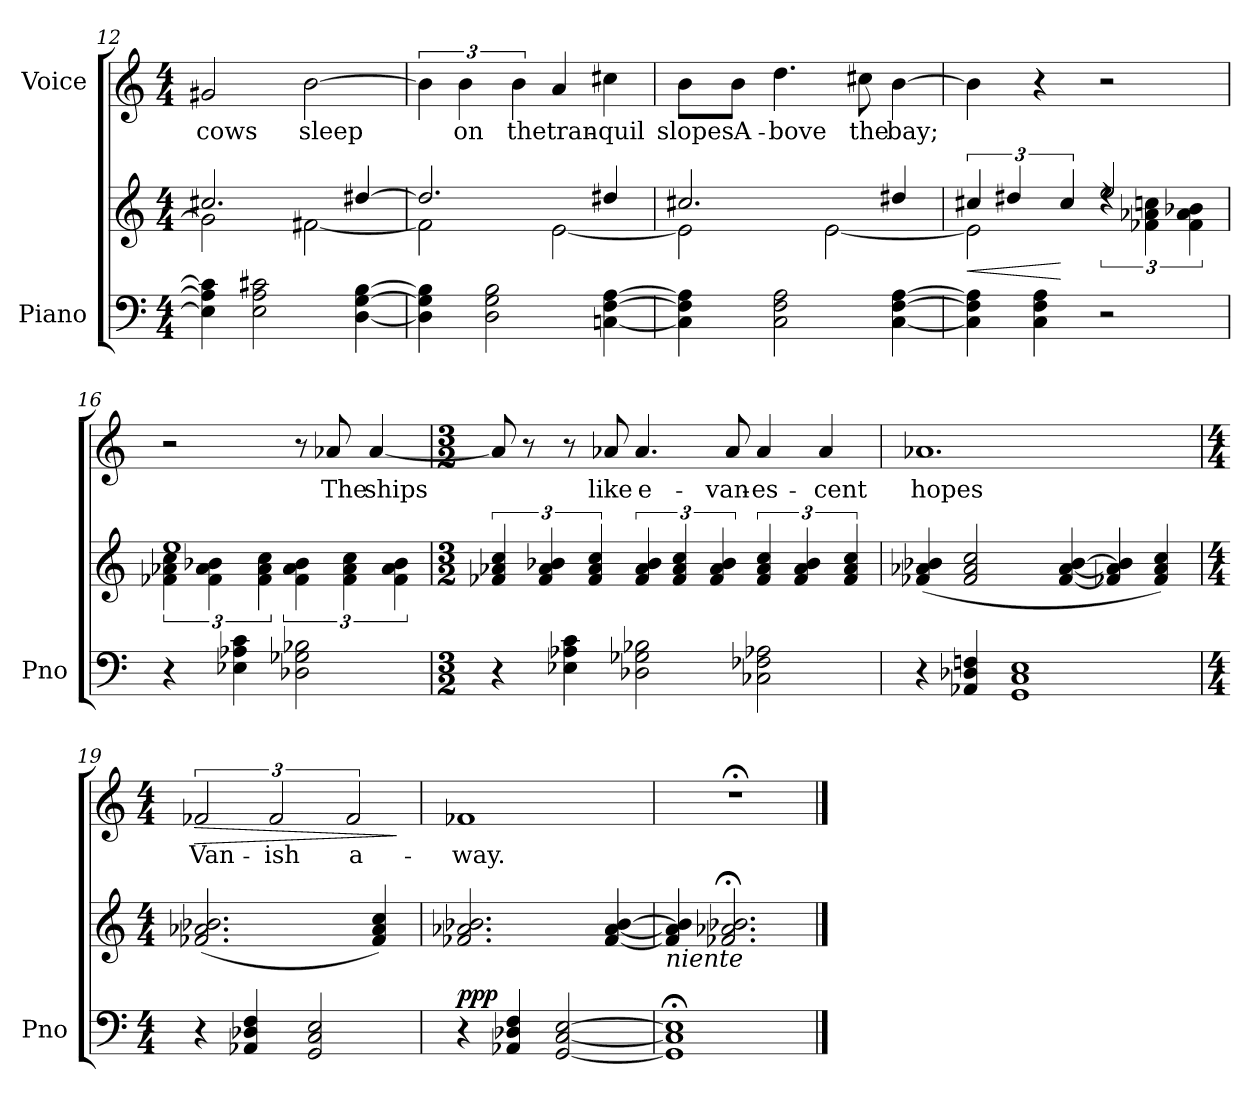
**kern	**kern	**dynam	**kern	**text	**dynam
*part2	*part2	*part2	*part1	*part1	*part1
*staff3	*staff2	*staff2/3	*staff1	*staff1	*staff1
*I"Piano	*	*	*I"Voice	*	*
*I'Pno	*	*	*	*	*
*clefF4	*clefG2	*	*clefG2	*	*
*k[]	*k[]	*	*k[]	*	*
*M4/4	*M4/4	*	*M4/4	*	*
=12	=12	=12	=12	=12	=12
*	*^	*	*	*	*
!	!	!	!	!	!LO:LY:b	!
4E\] 4A\] 4c#\]	2.cc#X/	2g#\]	.	2g#X/	cows	.
2E\ 2A\ 2c#X\	.	.	.	.	.	.
!	!	!	!	!	!LO:LY:b	!
.	.	[2f#X\	.	[2b\	sleep	.
[4D\ [4G\ [4B\	[4dd#X/	.	.	.	.	.
!!LO:LB:g=z
=13	=13	=13	=13	=13	=13	=13
4D\] 4G\] 4B\]	2.dd#/]	2f#\]	.	6b\]	.	.
!	!	!	!	!	!LO:LY:b	!
.	.	.	.	6b\	on	.
2D\ 2G\ 2B\	.	.	.	.	.	.
!	!	!	!	!	!LO:LY:b	!
.	.	.	.	6b\	the	.
!	!	!	!	!	!LO:LY:b	!
.	.	[2e\	.	4a/	tran-	.
!	!	!	!	!	!LO:LY:b	!
[4Cn\ [4F\ [4A\	4dd#X/	.	.	4cc#X\	-quil	.
=14	=14	=14	=14	=14	=14	=14
!	!	!	!	!	!LO:LY:b	!
4C\] 4F\] 4A\]	2.cc#X/	2e\]	.	8b\L	slopes	.
!	!	!	!	!	!LO:LY:b	!
.	.	.	.	8b\J	A-	.
!	!	!	!	!	!LO:LY:b	!
2C\ 2F\ 2A\	.	.	.	4.dd\	-bove	.
.	.	[2e\	.	.	.	.
!	!	!	!	!	!LO:LY:b	!
.	.	.	.	8cc#X\	the	.
!	!	!	!	!	!LO:LY:b	!
[4C\ [4F\ [4A\	4dd#X/	.	.	[4b\	bay;	.
=15	=15	=15	=15	=15	=15	=15
!	!	!	!LO:HP:b	!	!	!
4C\] 4F\] 4A\]	6cc#X/	2e\]	<	4b\]	.	.
.	6dd#X/	.	.	.	.	.
4C\ 4F\ 4A\	.	.	.	4r	.	.
.	6cc#/	.	[	.	.	.
2r	2ee/	6rdd	.	2r	.	.
.	.	6f-X\ 6a-X\ 6ccn\	.	.	.	.
.	.	6f-\ 6a-\ 6b-X\	.	.	.	.
!!LO:LB:g=z
=16	=16	=16	=16	=16	=16	=16
4r	1ee	6f-X\ 6a-X\ 6cc\	.	2r	.	.
.	.	6f-\ 6a-\ 6b-X\	.	.	.	.
4E-X\ 4A-X\ 4c\	.	.	.	.	.	.
.	.	6f-\ 6a-\ 6cc\	.	.	.	.
2D-X\ 2G-X\ 2B-X\	.	6f-\ 6a-\ 6b-\	.	8r	.	.
!	!	!	!	!	!LO:LY:b	!
.	.	.	.	8a-X/	The	.
.	.	6f-\ 6a-\ 6cc\	.	.	.	.
!	!	!	!	!	!LO:LY:b	!
.	.	.	.	[4a-/	ships	.
.	.	6f-\ 6a-\ 6b-\	.	.	.	.
*	*v	*v	*	*	*	*
=17	=17	=17	=17	=17	=17
*M3/2	*M3/2	*	*M3/2	*	*
4r	6f-X/ 6a-X/ 6cc/	.	8a-/]	.	.
.	.	.	8r	.	.
.	6f-/ 6a-/ 6b-X/	.	.	.	.
4E-X\ 4A-X\ 4c\	.	.	8r	.	.
.	6f-/ 6a-/ 6cc/	.	.	.	.
!	!	!	!	!LO:LY:b	!
.	.	.	8a-X/	like	.
!	!	!	!	!LO:LY:b	!
2D-X\ 2G-X\ 2B-X\	6f-/ 6a-/ 6b-/	.	4.a-/	e-	.
.	6f-/ 6a-/ 6cc/	.	.	.	.
.	6f-/ 6a-/ 6b-/	.	.	.	.
!	!	!	!	!LO:LY:b	!
.	.	.	8a-/	-van-	.
!	!	!	!	!LO:LY:b	!
2C-X\ 2F-X\ 2A-X\	6f-/ 6a-/ 6cc/	.	4a-/	-es-	.
.	6f-/ 6a-/ 6b-/	.	.	.	.
!	!	!	!	!LO:LY:b	!
.	.	.	4a-/	-cent	.
.	6f-/ 6a-/ 6cc/	.	.	.	.
!!LO:PB:g=z
=18	=18	=18	=18	=18	=18
!	!	!	!	!LO:LY:b	!
4r	(>4f-X/ 4a-X/ 4b-X/	.	1.a-X	hopes	.
4AA-X/ 4D-X/ 4Fn/	2f-/ 2a-/ 2cc/	.	.	.	.
1GG 1C 1E	.	.	.	.	.
.	[4f-/ [4a-/ [4b-/	.	.	.	.
.	4f-X/] 4a-/] 4b-/]	.	.	.	.
.	4f-/ 4a-/ 4cc/)	.	.	.	.
=19	=19	=19	=19	=19	=19
*M4/4	*M4/4	*	*M4/4	*	*
!	!	!	!	!LO:LY:b	!LO:HP:b
4r	(>2.f-X/ 2.a-X/ 2.b-X/	.	3f-X/	Van-	>
4AA-X/ 4D-X/ 4F/	.	.	.	.	.
!	!	!	!	!LO:LY:b	!
.	.	.	3f-/	-ish	.
2GG/ 2C/ 2E/	.	.	.	.	.
!	!	!	!	!LO:LY:b	!
.	.	.	3f-/	a-	.
.	4f-/ 4a-/ 4cc/)	.	.	.	.
.	.	.	.	.	]
=20	=20	=20	=20	=20	=20
!	!	!LO:DY:a=2	!	!LO:LY:b	!
4r	2.f-X/ 2.a-X/ 2.b-X/	ppp	1f-X	-way.	.
4AA-X/ 4D-X/ 4F/	.	.	.	.	.
[2GG/ [2C/ [2E/	.	.	.	.	.
.	[4f-/ [4a-/ [4b-/	.	.	.	.
=21	=21	=21	=21	=21	=21
!	!LO:TX:b:i:t=niente	!	!	!	!
1GG];< 1C];< 1E];<	4f-/] 4a-/] 4b-/]	.	1r;<	.	.
.	2.f-X/;< 2.a-X/;< 2.b-X/;<	.	.	.	.
==	==	==	==	==	==
*-	*-	*-	*-	*-	*-
